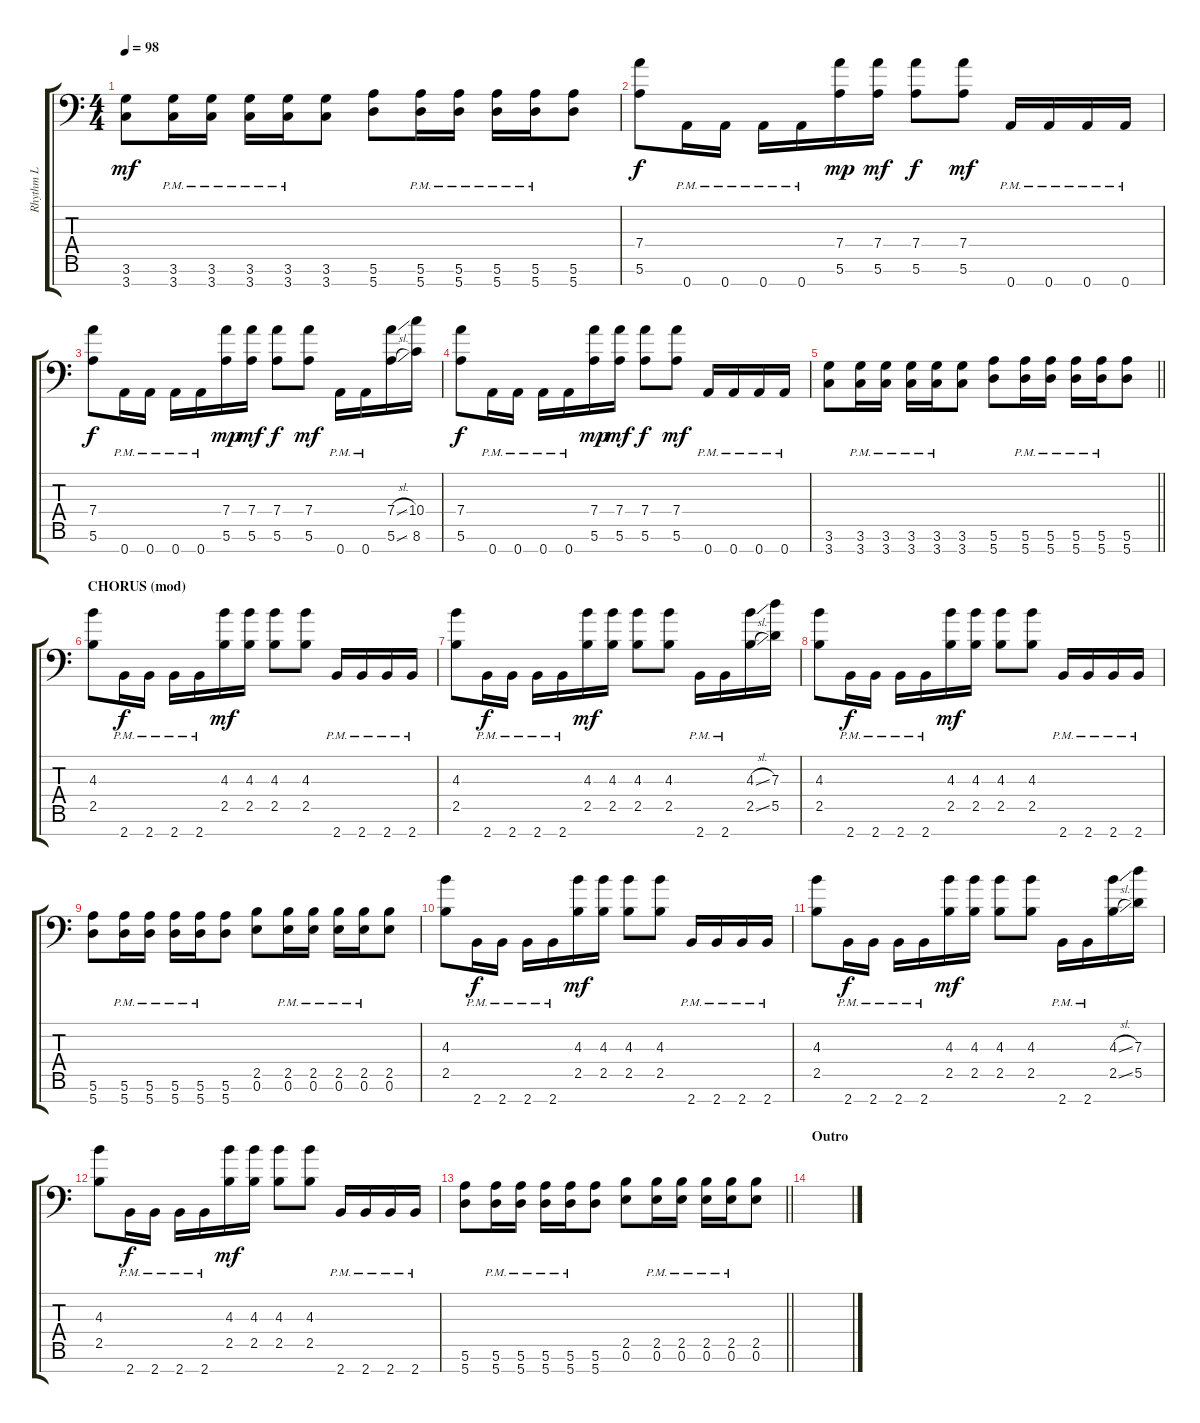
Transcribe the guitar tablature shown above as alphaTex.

\track ("Rhythm L" "Rhythm L") {instrument distortionguitar}
\staff {score tabs}
\tuning (E4 B3 G3 D3 A2 E2 A1) {hide}
\ts (4 4)
\tempo 98
\clef f4
\ks c
(3.6 3.7).8{dy mf} (3.6{pm} 3.7{pm}).16 (3.6{pm} 3.7{pm}).16 (3.6{pm} 3.7{pm}).16 (3.6{pm} 3.7{pm}).16 (3.6 3.7).8 (5.6 5.7).8 (5.6{pm} 5.7{pm}).16 (5.6{pm} 5.7{pm}).16 (5.6{pm} 5.7{pm}).16 (5.6{pm} 5.7{pm}).16 (5.6 5.7).8 |
(7.4 5.6).8{dy f} 0.7{pm}.16 0.7{pm}.16 0.7{pm}.16 0.7{pm}.16 (7.4 5.6).16{dy mp} (7.4 5.6).16{dy mf} (7.4 5.6).8{dy f} (7.4 5.6).8{dy mf} 0.7{pm}.16 0.7{pm}.16 0.7{pm}.16 0.7{pm}.16 |
(7.4 5.6).8{dy f} 0.7{pm}.16 0.7{pm}.16 0.7{pm}.16 0.7{pm}.16 (7.4 5.6).16{dy mp} (7.4 5.6).16{dy mf} (7.4 5.6).8{dy f} (7.4 5.6).8{dy mf} 0.7{pm}.16 0.7{pm}.16 (7.4{sl} 5.6{sl}).16 (10.4 8.6).16 |
(7.4 5.6).8{dy f} 0.7{pm}.16 0.7{pm}.16 0.7{pm}.16 0.7{pm}.16 (7.4 5.6).16{dy mp} (7.4 5.6).16{dy mf} (7.4 5.6).8{dy f} (7.4 5.6).8{dy mf} 0.7{pm}.16 0.7{pm}.16 0.7{pm}.16 0.7{pm}.16 |
\barLineRight lightlight
(3.6 3.7).8 (3.6{pm} 3.7{pm}).16 (3.6{pm} 3.7{pm}).16 (3.6{pm} 3.7{pm}).16 (3.6{pm} 3.7{pm}).16 (3.6 3.7).8 (5.6 5.7).8 (5.6{pm} 5.7{pm}).16 (5.6{pm} 5.7{pm}).16 (5.6{pm} 5.7{pm}).16 (5.6{pm} 5.7{pm}).16 (5.6 5.7).8 |
\section ("" "CHORUS (mod)")
(4.3 2.5).8 2.7{pm}.16{dy f} 2.7{pm}.16 2.7{pm}.16 2.7{pm}.16 (4.3 2.5).16{dy mf} (4.3 2.5).16 (4.3 2.5).8 (4.3 2.5).8 2.7{pm}.16 2.7{pm}.16 2.7{pm}.16 2.7{pm}.16 |
(4.3 2.5).8 2.7{pm}.16{dy f} 2.7{pm}.16 2.7{pm}.16 2.7{pm}.16 (4.3 2.5).16{dy mf} (4.3 2.5).16 (4.3 2.5).8 (4.3 2.5).8 2.7{pm}.16 2.7{pm}.16 (4.3{sl} 2.5{sl}).16 (7.3 5.5).16 |
(4.3 2.5).8 2.7{pm}.16{dy f} 2.7{pm}.16 2.7{pm}.16 2.7{pm}.16 (4.3 2.5).16{dy mf} (4.3 2.5).16 (4.3 2.5).8 (4.3 2.5).8 2.7{pm}.16 2.7{pm}.16 2.7{pm}.16 2.7{pm}.16 |
(5.6 5.7).8 (5.6{pm} 5.7{pm}).16 (5.6{pm} 5.7{pm}).16 (5.6{pm} 5.7{pm}).16 (5.6{pm} 5.7{pm}).16 (5.6 5.7).8 (2.5 0.6).8 (2.5{pm} 0.6{pm}).16 (2.5{pm} 0.6{pm}).16 (2.5{pm} 0.6{pm}).16 (2.5{pm} 0.6{pm}).16 (2.5 0.6).8 |
(4.3 2.5).8 2.7{pm}.16{dy f} 2.7{pm}.16 2.7{pm}.16 2.7{pm}.16 (4.3 2.5).16{dy mf} (4.3 2.5).16 (4.3 2.5).8 (4.3 2.5).8 2.7{pm}.16 2.7{pm}.16 2.7{pm}.16 2.7{pm}.16 |
(4.3 2.5).8 2.7{pm}.16{dy f} 2.7{pm}.16 2.7{pm}.16 2.7{pm}.16 (4.3 2.5).16{dy mf} (4.3 2.5).16 (4.3 2.5).8 (4.3 2.5).8 2.7{pm}.16 2.7{pm}.16 (4.3{sl} 2.5{sl}).16 (7.3 5.5).16 |
(4.3 2.5).8 2.7{pm}.16{dy f} 2.7{pm}.16 2.7{pm}.16 2.7{pm}.16 (4.3 2.5).16{dy mf} (4.3 2.5).16 (4.3 2.5).8 (4.3 2.5).8 2.7{pm}.16 2.7{pm}.16 2.7{pm}.16 2.7{pm}.16 |
\barLineRight lightlight
(5.6 5.7).8 (5.6{pm} 5.7{pm}).16 (5.6{pm} 5.7{pm}).16 (5.6{pm} 5.7{pm}).16 (5.6{pm} 5.7{pm}).16 (5.6 5.7).8 (2.5 0.6).8 (2.5{pm} 0.6{pm}).16 (2.5{pm} 0.6{pm}).16 (2.5{pm} 0.6{pm}).16 (2.5{pm} 0.6{pm}).16 (2.5 0.6).8 |
\section ("" "Outro")
